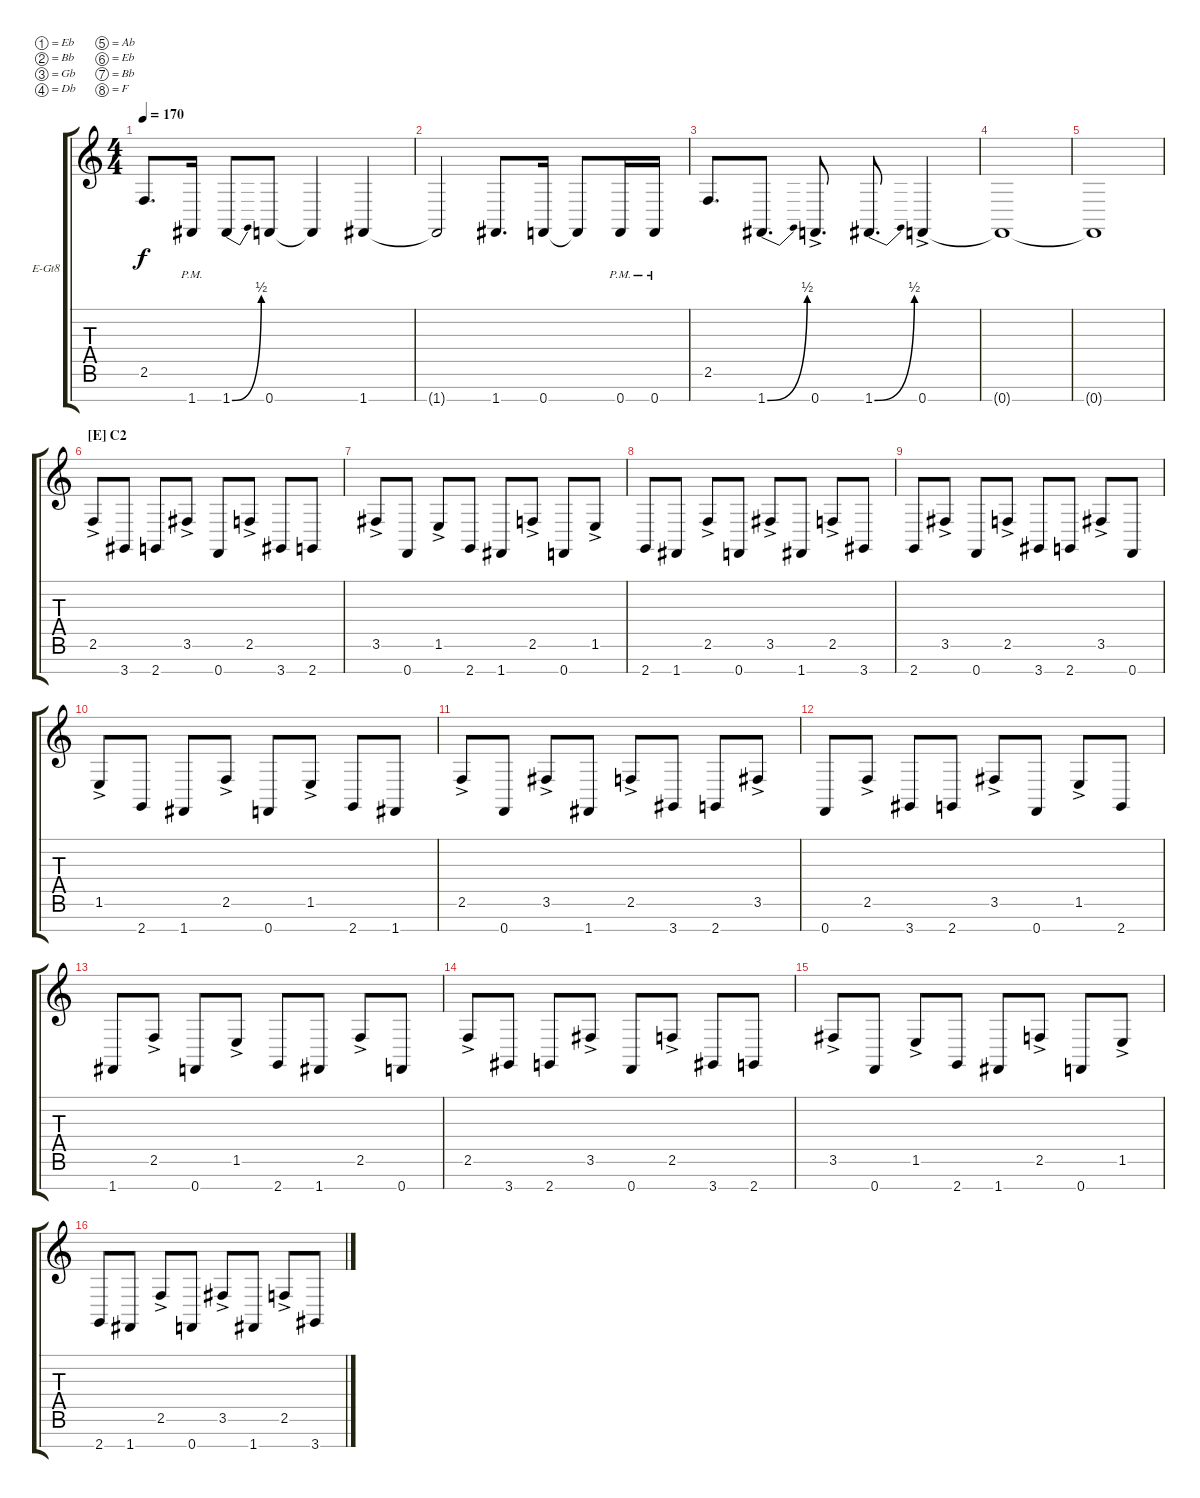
\defaultSystemsLayout 4
\bracketExtendMode groupsimilarinstruments
\firstSystemTrackNameOrientation horizontal
\otherSystemsTrackNameOrientation horizontal
\track ("Rhythm Right" "E-Gt8") {instrument distortionguitar}
\staff {score tabs}
\tuning (Eb4 Bb3 Gb3 Db3 Ab2 Eb2 Bb1 F1)
\ts (4 4)
\tempo 170
\clef g2
\ks c
2.6.8{d dy f} 1.8{pm}.16 1.8{be (bend 0 0 41.4 2)}.8 0.8.8 0.8{t}.4 1.8.4 |
1.8{t}.2 1.8.8{d} 0.8.16 0.8{t}.8 0.8{pm}.16 0.8{pm}.16 |
2.6.8{d} 1.8{be (bend 0 0 41.4 2)}.8{d} 0.8{ac}.8{d} 1.8{be (bend 0 0 41.4 2)}.8{d} 0.8{ac}.4 |
\scale
0.322751 0.8{t}.1 |
\scale
0.322751 0.8{t}.1 |
\section ("E" "C2")
\scale
0.333333 2.6{ac}.8 3.8.8 2.8.8 3.6{ac}.8 0.8.8 2.6{ac}.8 3.8.8 2.8.8 |
\scale
0.333333 3.6{ac}.8 0.8.8 1.6{ac}.8 2.8.8 1.8.8 2.6{ac}.8 0.8.8 1.6{ac}.8 |
\scale
0.333333 2.8.8 1.8.8 2.6{ac}.8 0.8.8 3.6{ac}.8 1.8.8 2.6{ac}.8 3.8.8 |
\scale
0.333333 2.8.8 3.6{ac}.8 0.8.8 2.6{ac}.8 3.8.8 2.8.8 3.6{ac}.8 0.8.8 |
\scale
0.333333 1.6{ac}.8 2.8.8 1.8.8 2.6{ac}.8 0.8.8 1.6{ac}.8 2.8.8 1.8.8 |
\scale
0.333333 2.6{ac}.8 0.8.8 3.6{ac}.8 1.8.8 2.6{ac}.8 3.8.8 2.8.8 3.6{ac}.8 |
\scale
0.333333 0.8.8 2.6{ac}.8 3.8.8 2.8.8 3.6{ac}.8 0.8.8 1.6{ac}.8 2.8.8 |
\scale
0.333333 1.8.8 2.6{ac}.8 0.8.8 1.6{ac}.8 2.8.8 1.8.8 2.6{ac}.8 0.8.8 |
\scale
0.333333 2.6{ac}.8 3.8.8 2.8.8 3.6{ac}.8 0.8.8 2.6{ac}.8 3.8.8 2.8.8 |
\scale
0.333333 3.6{ac}.8 0.8.8 1.6{ac}.8 2.8.8 1.8.8 2.6{ac}.8 0.8.8 1.6{ac}.8 |
\scale
0.333333 2.8.8 1.8.8 2.6{ac}.8 0.8.8 3.6{ac}.8 1.8.8 2.6{ac}.8 3.8.8
